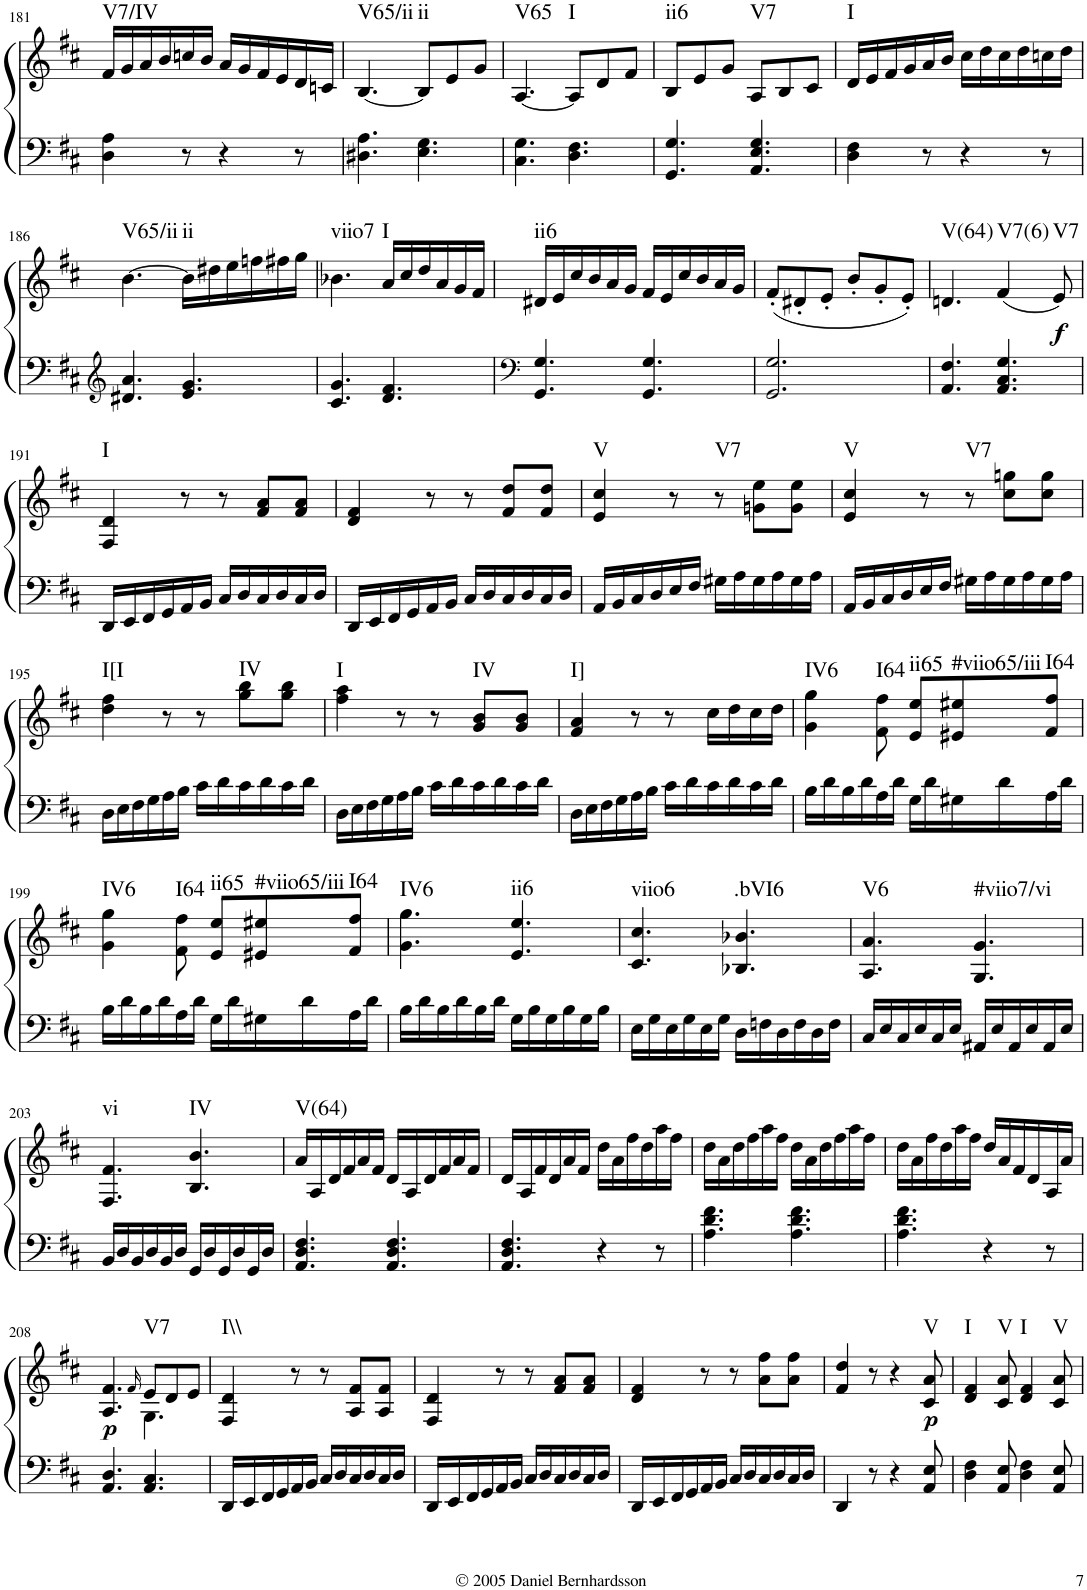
**kern	**kern	**dynam	**harte
*part1	*part1	*part1	*part1
*staff2	*staff1	*staff1/2	*
*I"Piano	*	*	*
*I'Pno.	*	*	*
!!LO:PB:g=z
*clefF4	*clefG2	*	*
*k[f#c#]	*k[f#c#]	*	*
*D:	*D:	*	*
*M6/8	*M6/8	*	*
=181	=181	=181	=181
!	!	!	!LO:H:kt=V7/IV
4D\ 4A\	16f#/LL	.	N
.	16g/	.	.
.	16a/	.	.
.	16b/	.	.
8r	16ccn/	.	.
.	16b/JJ	.	.
4r	16a/LL	.	.
.	16g/	.	.
.	16f#/	.	.
.	16e/	.	.
8r	16d/	.	.
.	16cn/JJ	.	.
=182	=182	=182	=182
!	!	!	!LO:H:kt=V65/ii
4.D#X\ 4.A\	[4.B/	.	N
!	!	!	!LO:H:kt=ii
4.E\ 4.G\	8B/L]	.	N
.	8e/	.	.
.	8g/J	.	.
=183	=183	=183	=183
!	!	!	!LO:H:kt=V65
4.C#\ 4.G\	[4.A/	.	N
!	!	!	!LO:H:kt=I
4.D\ 4.F#\	8A/L]	.	N
.	8d/	.	.
.	8f#/J	.	.
=184	=184	=184	=184
!	!	!	!LO:H:kt=ii6
4.GG/ 4.G/	8B/L	.	N
.	8e/	.	.
.	8g/J	.	.
!	!	!	!LO:H:kt=V7
4.AA/ 4.E/ 4.G/	8A/L	.	N
.	8B/	.	.
.	8c#/J	.	.
=185	=185	=185	=185
!	!	!	!LO:H:kt=I
4D\ 4F#\	16d/LL	.	N
.	16e/	.	.
.	16f#/	.	.
.	16g/	.	.
8r	16a/	.	.
.	16b/JJ	.	.
4r	16cc#\LL	.	.
.	16dd\	.	.
.	16cc#\	.	.
.	16dd\	.	.
8r	16ccn\	.	.
.	16dd\JJ	.	.
!!LO:LB:g=z
=186	=186	=186	=186
*clefG2	*	*	*
!	!	!	!LO:H:kt=V65/ii
4.d#X/ 4.a/	[4.b\	.	N
!	!	!	!LO:H:kt=ii
4.e/ 4.g/	16b\LL]	.	N
.	16dd#X\	.	.
.	16ee\	.	.
.	16ffn\	.	.
.	16ff#X\	.	.
.	16gg\JJ	.	.
=187	=187	=187	=187
!	!	!	!LO:H:kt=viio7
4.c#/ 4.g/	4.b-X\	.	N
!	!	!	!LO:H:kt=I
4.d/ 4.f#/	16a/LL	.	N
.	16cc#/	.	.
.	16dd/	.	.
.	16a/	.	.
.	16g/	.	.
.	16f#/JJ	.	.
=188	=188	=188	=188
*clefF4	*	*	*
!	!	!	!LO:H:kt=ii6
4.GG/ 4.G/	16d#X/LL	.	N
.	16e/	.	.
.	16cc#/	.	.
.	16b/	.	.
.	16a/	.	.
.	16g/JJ	.	.
4.GG/ 4.G/	16f#/LL	.	.
.	16e/	.	.
.	16cc#/	.	.
.	16b/	.	.
.	16a/	.	.
.	16g/JJ	.	.
=189	=189	=189	=189
2.GG/ 2.G/	(8f#'/L	.	.
.	8d#X'/	.	.
.	8e'/J	.	.
.	8b'/L	.	.
.	8g'/	.	.
.	8e'/J)	.	.
=190	=190	=190	=190
!	!	!	!LO:H:kt=V(64)
4.AA/ 4.F#/	4.dn/	.	N
!	!	!	!LO:H:kt=V7(6)
4.AA/ 4.C#/ 4.G/	(4f#/	.	N
!	!	!LO:DY:b	!LO:H:kt=V7
.	8e/)	f	N
!!LO:LB:g=z
=191	=191	=191	=191
!	!	!	!LO:H:kt=I
16DD/LL	4F#/ 4d/	.	N
16EE/	.	.	.
16FF#/	.	.	.
16GG/	.	.	.
16AA/	8r	.	.
16BB/JJ	.	.	.
16C#/LL	8r	.	.
16D/	.	.	.
16C#/	8f#/ 8a/L	.	.
16D/	.	.	.
16C#/	8f#/ 8a/J	.	.
16D/JJ	.	.	.
=192	=192	=192	=192
16DD/LL	4d/ 4f#/	.	.
16EE/	.	.	.
16FF#/	.	.	.
16GG/	.	.	.
16AA/	8r	.	.
16BB/JJ	.	.	.
16C#/LL	8r	.	.
16D/	.	.	.
16C#/	8f#/ 8dd/L	.	.
16D/	.	.	.
16C#/	8f#/ 8dd/J	.	.
16D/JJ	.	.	.
=193	=193	=193	=193
!	!	!	!LO:H:kt=V
16AA/LL	4e/ 4cc#/	.	N
16BB/	.	.	.
16C#/	.	.	.
16D/	.	.	.
16E/	8r	.	.
16F#/JJ	.	.	.
!	!	!	!LO:H:kt=V7
16G#X\LL	8r	.	N
16A\	.	.	.
16G#\	8gn\ 8ee\L	.	.
16A\	.	.	.
16G#\	8g\ 8ee\J	.	.
16A\JJ	.	.	.
=194	=194	=194	=194
!	!	!	!LO:H:kt=V
16AA/LL	4e/ 4cc#/	.	N
16BB/	.	.	.
16C#/	.	.	.
16D/	.	.	.
16E/	8r	.	.
16F#/JJ	.	.	.
!	!	!	!LO:H:kt=V7
16G#X\LL	8r	.	N
16A\	.	.	.
16G#\	8cc#\ 8ggn\L	.	.
16A\	.	.	.
16G#\	8cc#\ 8gg\J	.	.
16A\JJ	.	.	.
!!LO:LB:g=z
=195	=195	=195	=195
!	!	!	!LO:H:kt=I[I
16D\LL	4dd\ 4ff#\	.	N
16E\	.	.	.
16F#\	.	.	.
16G\	.	.	.
16A\	8r	.	.
16B\JJ	.	.	.
16c#\LL	8r	.	.
16d\	.	.	.
!	!	!	!LO:H:kt=IV
16c#\	8gg\ 8bb\L	.	N
16d\	.	.	.
16c#\	8gg\ 8bb\J	.	.
16d\JJ	.	.	.
=196	=196	=196	=196
!	!	!	!LO:H:kt=I
16D\LL	4ff#\ 4aa\	.	N
16E\	.	.	.
16F#\	.	.	.
16G\	.	.	.
16A\	8r	.	.
16B\JJ	.	.	.
16c#\LL	8r	.	.
16d\	.	.	.
!	!	!	!LO:H:kt=IV
16c#\	8g/ 8b/L	.	N
16d\	.	.	.
16c#\	8g/ 8b/J	.	.
16d\JJ	.	.	.
=197	=197	=197	=197
!	!	!	!LO:H:kt=I]
16D\LL	4f#/ 4a/	.	N
16E\	.	.	.
16F#\	.	.	.
16G\	.	.	.
16A\	8r	.	.
16B\JJ	.	.	.
16c#\LL	8r	.	.
16d\	.	.	.
16c#\	16cc#\LL	.	.
16d\	16dd\	.	.
16c#\	16cc#\	.	.
16d\JJ	16dd\JJ	.	.
=198	=198	=198	=198
!	!	!	!LO:H:kt=IV6
16B\LL	4g\ 4gg\	.	N
16d\	.	.	.
16B\	.	.	.
16d\	.	.	.
!	!	!	!LO:H:kt=I64
16A\	8f#\ 8ff#\	.	N
16d\JJ	.	.	.
!	!	!	!LO:H:kt=ii65
16G\LL	8e/ 8ee/L	.	N
16d\	.	.	.
!	!	!	!LO:H:kt=#viio65/iii
16G#X\	8e#X/ 8ee#X/	.	N
16d\	.	.	.
!	!	!	!LO:H:kt=I64
16A\	8f#/ 8ff#/J	.	N
16d\JJ	.	.	.
!!LO:LB:g=z
=199	=199	=199	=199
!	!	!	!LO:H:kt=IV6
16B\LL	4g\ 4gg\	.	N
16d\	.	.	.
16B\	.	.	.
16d\	.	.	.
!	!	!	!LO:H:kt=I64
16A\	8f#\ 8ff#\	.	N
16d\JJ	.	.	.
!	!	!	!LO:H:kt=ii65
16G\LL	8e/ 8ee/L	.	N
16d\	.	.	.
!	!	!	!LO:H:kt=#viio65/iii
16G#X\	8e#X/ 8ee#X/	.	N
16d\	.	.	.
!	!	!	!LO:H:kt=I64
16A\	8f#/ 8ff#/J	.	N
16d\JJ	.	.	.
=200	=200	=200	=200
!	!	!	!LO:H:kt=IV6
16B\LL	4.g\ 4.gg\	.	N
16d\	.	.	.
16B\	.	.	.
16d\	.	.	.
16B\	.	.	.
16d\JJ	.	.	.
!	!	!	!LO:H:kt=ii6
16G\LL	4.e/ 4.ee/	.	N
16B\	.	.	.
16G\	.	.	.
16B\	.	.	.
16G\	.	.	.
16B\JJ	.	.	.
=201	=201	=201	=201
!	!	!	!LO:H:kt=viio6
16E\LL	4.c#/ 4.cc#/	.	N
16G\	.	.	.
16E\	.	.	.
16G\	.	.	.
16E\	.	.	.
16G\JJ	.	.	.
!	!	!	!LO:H:kt=.bVI6
16D\LL	4.B-X/ 4.b-X/	.	N
16Fn\	.	.	.
16D\	.	.	.
16F\	.	.	.
16D\	.	.	.
16F\JJ	.	.	.
=202	=202	=202	=202
!	!	!	!LO:H:kt=V6
16C#/LL	4.A/ 4.a/	.	N
16E/	.	.	.
16C#/	.	.	.
16E/	.	.	.
16C#/	.	.	.
16E/JJ	.	.	.
!	!	!	!LO:H:kt=#viio7/vi
16AA#X/LL	4.G/ 4.g/	.	N
16E/	.	.	.
16AA#/	.	.	.
16E/	.	.	.
16AA#/	.	.	.
16E/JJ	.	.	.
!!LO:LB:g=z
=203	=203	=203	=203
!	!	!	!LO:H:kt=vi
16BB/LL	4.F#/ 4.f#/	.	N
16D/	.	.	.
16BB/	.	.	.
16D/	.	.	.
16BB/	.	.	.
16D/JJ	.	.	.
!	!	!	!LO:H:kt=IV
16GG/LL	4.B/ 4.b/	.	N
16D/	.	.	.
16GG/	.	.	.
16D/	.	.	.
16GG/	.	.	.
16D/JJ	.	.	.
=204	=204	=204	=204
!	!	!	!LO:H:kt=V(64)
4.AA/ 4.D/ 4.F#/	16a/LL	.	N
.	16A/	.	.
.	16d/	.	.
.	16f#/	.	.
.	16a/	.	.
.	16f#/JJ	.	.
4.AA/ 4.D/ 4.F#/	16d/LL	.	.
.	16A/	.	.
.	16d/	.	.
.	16f#/	.	.
.	16a/	.	.
.	16f#/JJ	.	.
=205	=205	=205	=205
4.AA/ 4.D/ 4.F#/	16d/LL	.	.
.	16A/	.	.
.	16f#/	.	.
.	16d/	.	.
.	16a/	.	.
.	16f#/JJ	.	.
4r	16dd\LL	.	.
.	16a\	.	.
.	16ff#\	.	.
.	16dd\	.	.
8r	16aa\	.	.
.	16ff#\JJ	.	.
=206	=206	=206	=206
4.A\ 4.d\ 4.f#\	16dd\LL	.	.
.	16a\	.	.
.	16dd\	.	.
.	16ff#\	.	.
.	16aa\	.	.
.	16ff#\JJ	.	.
4.A\ 4.d\ 4.f#\	16dd\LL	.	.
.	16a\	.	.
.	16dd\	.	.
.	16ff#\	.	.
.	16aa\	.	.
.	16ff#\JJ	.	.
=207	=207	=207	=207
4.A\ 4.d\ 4.f#\	16dd\LL	.	.
.	16a\	.	.
.	16ff#\	.	.
.	16dd\	.	.
.	16aa\	.	.
.	16ff#\JJ	.	.
4r	16dd/LL	.	.
.	16a/	.	.
.	16f#/	.	.
.	16d/	.	.
8r	16A/	.	.
.	16a/JJ	.	.
!!LO:LB:g=z
=208	=208	=208	=208
*	*^	*	*
!	!	!	!LO:DY:b	!
4.AA/ 4.D/	4.A/ 4.f#/	4.ryy	p	.
.	16qf#/	.	.	.
!	!	!	!	!LO:H:kt=V7
4.AA/ 4.C#/	8e/L	4.G\	.	N
.	8d/	.	.	.
.	8e/J	.	.	.
*	*v	*v	*	*
=209	=209	=209	=209
!	!	!	!LO:H:kt=I\\
16DD/LL	4F#/ 4d/	.	N
16EE/	.	.	.
16FF#/	.	.	.
16GG/	.	.	.
16AA/	8r	.	.
16BB/JJ	.	.	.
16C#/LL	8r	.	.
16D/	.	.	.
16C#/	8A/ 8f#/L	.	.
16D/	.	.	.
16C#/	8A/ 8f#/J	.	.
16D/JJ	.	.	.
=210	=210	=210	=210
16DD/LL	4F#/ 4d/	.	.
16EE/	.	.	.
16FF#/	.	.	.
16GG/	.	.	.
16AA/	8r	.	.
16BB/JJ	.	.	.
16C#/LL	8r	.	.
16D/	.	.	.
16C#/	8f#/ 8a/L	.	.
16D/	.	.	.
16C#/	8f#/ 8a/J	.	.
16D/JJ	.	.	.
=211	=211	=211	=211
16DD/LL	4d/ 4f#/	.	.
16EE/	.	.	.
16FF#/	.	.	.
16GG/	.	.	.
16AA/	8r	.	.
16BB/JJ	.	.	.
16C#/LL	8r	.	.
16D/	.	.	.
16C#/	8a\ 8ff#\L	.	.
16D/	.	.	.
16C#/	8a\ 8ff#\J	.	.
16D/JJ	.	.	.
=212	=212	=212	=212
4DD/	4f#/ 4dd/	.	.
8r	8r	.	.
4r	4r	.	.
!	!	!LO:DY:b	!LO:H:kt=V
8AA/ 8E/	8c#/ 8a/	p	N
=213	=213	=213	=213
!	!	!	!LO:H:kt=I
4D\ 4F#\	4d/ 4f#/	.	N
!	!	!	!LO:H:kt=V
8AA/ 8E/	8c#/ 8a/	.	N
!	!	!	!LO:H:kt=I
4D\ 4F#\	4d/ 4f#/	.	N
!	!	!	!LO:H:kt=V
8AA/ 8E/	8c#/ 8a/	.	N
=	=	=	=
*-	*-	*-	*-
